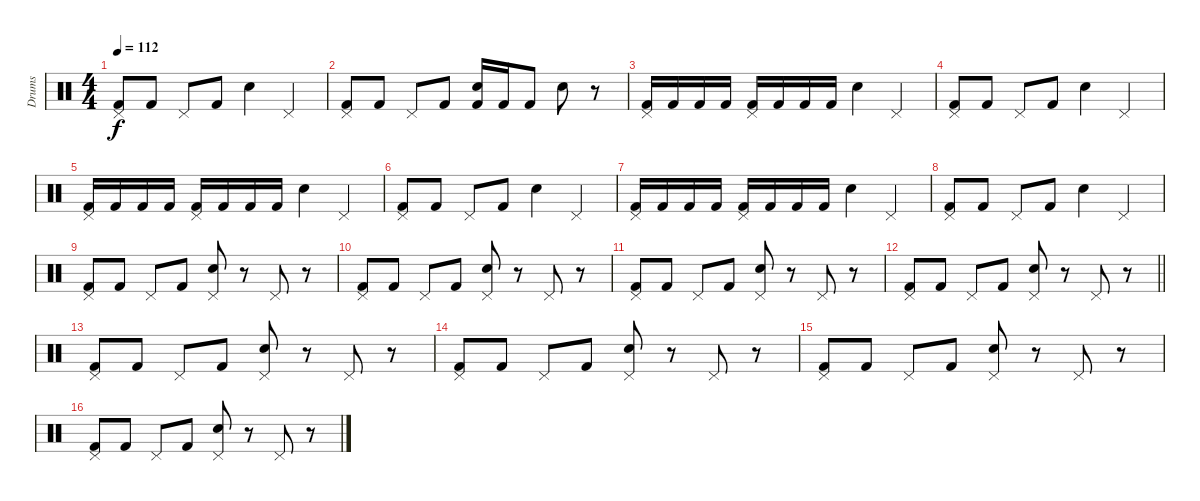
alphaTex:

\track ("Drums" "Drums") {instrument percussion}
\staff {score}
\articulation defaults
\ts (4 4)
\tempo 112
\clef neutral
\ks c
("Pedal Hi-Hat (hit)" "Kick (hit) 2").8{dy f} "Kick (hit) 2".8 "Pedal Hi-Hat (hit)".8 "Kick (hit) 2".8 "Electric Snare (hit)".4 "Pedal Hi-Hat (hit)".4 |
("Pedal Hi-Hat (hit)" "Kick (hit) 2").8 "Kick (hit) 2".8 "Pedal Hi-Hat (hit)".8 "Kick (hit) 2".8 ("Electric Snare (hit)" "Kick (hit) 2").16 "Kick (hit) 2".16 "Kick (hit) 2".8 "Electric Snare (hit)".8 r.8 |
("Pedal Hi-Hat (hit)" "Kick (hit) 2").16 "Kick (hit) 2".16 "Kick (hit) 2".16 "Kick (hit) 2".16 ("Pedal Hi-Hat (hit)" "Kick (hit) 2").16 "Kick (hit) 2".16 "Kick (hit) 2".16 "Kick (hit) 2".16 "Electric Snare (hit)".4 "Pedal Hi-Hat (hit)".4 |
("Pedal Hi-Hat (hit)" "Kick (hit) 2").8 "Kick (hit) 2".8 "Pedal Hi-Hat (hit)".8 "Kick (hit) 2".8 "Electric Snare (hit)".4 "Pedal Hi-Hat (hit)".4 |
("Pedal Hi-Hat (hit)" "Kick (hit) 2").16 "Kick (hit) 2".16 "Kick (hit) 2".16 "Kick (hit) 2".16 ("Pedal Hi-Hat (hit)" "Kick (hit) 2").16 "Kick (hit) 2".16 "Kick (hit) 2".16 "Kick (hit) 2".16 "Electric Snare (hit)".4 "Pedal Hi-Hat (hit)".4 |
("Pedal Hi-Hat (hit)" "Kick (hit) 2").8 "Kick (hit) 2".8 "Pedal Hi-Hat (hit)".8 "Kick (hit) 2".8 "Electric Snare (hit)".4 "Pedal Hi-Hat (hit)".4 |
("Pedal Hi-Hat (hit)" "Kick (hit) 2").16 "Kick (hit) 2".16 "Kick (hit) 2".16 "Kick (hit) 2".16 ("Pedal Hi-Hat (hit)" "Kick (hit) 2").16 "Kick (hit) 2".16 "Kick (hit) 2".16 "Kick (hit) 2".16 "Electric Snare (hit)".4 "Pedal Hi-Hat (hit)".4 |
("Pedal Hi-Hat (hit)" "Kick (hit) 2").8 "Kick (hit) 2".8 "Pedal Hi-Hat (hit)".8 "Kick (hit) 2".8 "Electric Snare (hit)".4 "Pedal Hi-Hat (hit)".4 |
("Pedal Hi-Hat (hit)" "Kick (hit) 2").8 "Kick (hit) 2".8 "Pedal Hi-Hat (hit)".8 "Kick (hit) 2".8 ("Pedal Hi-Hat (hit)" "Electric Snare (hit)").8 r.8 "Pedal Hi-Hat (hit)".8 r.8 |
("Pedal Hi-Hat (hit)" "Kick (hit) 2").8 "Kick (hit) 2".8 "Pedal Hi-Hat (hit)".8 "Kick (hit) 2".8 ("Pedal Hi-Hat (hit)" "Electric Snare (hit)").8 r.8 "Pedal Hi-Hat (hit)".8 r.8 |
("Pedal Hi-Hat (hit)" "Kick (hit) 2").8 "Kick (hit) 2".8 "Pedal Hi-Hat (hit)".8 "Kick (hit) 2".8 ("Pedal Hi-Hat (hit)" "Electric Snare (hit)").8 r.8 "Pedal Hi-Hat (hit)".8 r.8 |
\barLineRight lightlight
("Pedal Hi-Hat (hit)" "Kick (hit) 2").8 "Kick (hit) 2".8 "Pedal Hi-Hat (hit)".8 "Kick (hit) 2".8 ("Pedal Hi-Hat (hit)" "Electric Snare (hit)").8 r.8 "Pedal Hi-Hat (hit)".8 r.8 |
("Pedal Hi-Hat (hit)" "Kick (hit) 2").8 "Kick (hit) 2".8 "Pedal Hi-Hat (hit)".8 "Kick (hit) 2".8 ("Pedal Hi-Hat (hit)" "Electric Snare (hit)").8 r.8 "Pedal Hi-Hat (hit)".8 r.8 |
("Pedal Hi-Hat (hit)" "Kick (hit) 2").8 "Kick (hit) 2".8 "Pedal Hi-Hat (hit)".8 "Kick (hit) 2".8 ("Pedal Hi-Hat (hit)" "Electric Snare (hit)").8 r.8 "Pedal Hi-Hat (hit)".8 r.8 |
("Pedal Hi-Hat (hit)" "Kick (hit) 2").8 "Kick (hit) 2".8 "Pedal Hi-Hat (hit)".8 "Kick (hit) 2".8 ("Pedal Hi-Hat (hit)" "Electric Snare (hit)").8 r.8 "Pedal Hi-Hat (hit)".8 r.8 |
("Pedal Hi-Hat (hit)" "Kick (hit) 2").8 "Kick (hit) 2".8 "Pedal Hi-Hat (hit)".8 "Kick (hit) 2".8 ("Pedal Hi-Hat (hit)" "Electric Snare (hit)").8 r.8 "Pedal Hi-Hat (hit)".8 r.8
